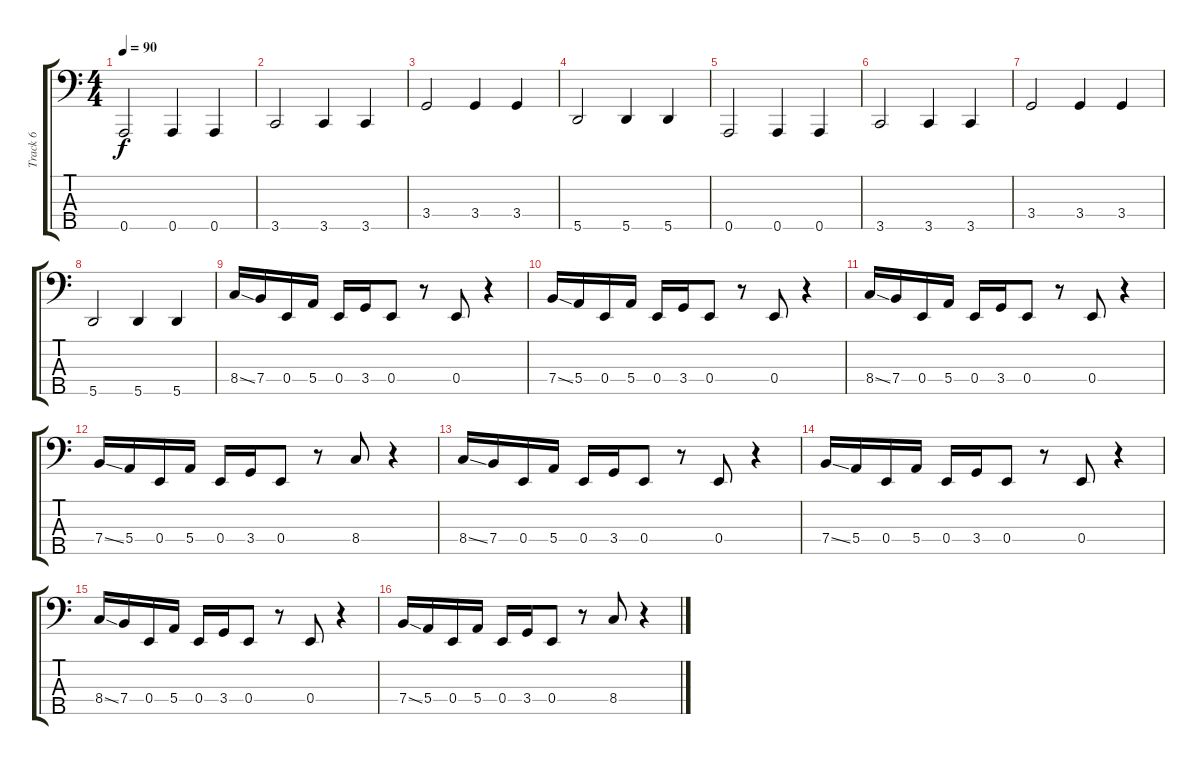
\track ("Track 6" "Track 6") {instrument electricbassfinger}
\staff {score tabs}
\tuning (G2 D2 A1 E1 A0) {hide}
\ts (4 4)
\tempo 90
\clef f4
\ks c
0.5.2{dy f} 0.5.4 0.5.4 |
3.5.2 3.5.4 3.5.4 |
3.4.2 3.4.4 3.4.4 |
5.5.2 5.5.4 5.5.4 |
0.5.2 0.5.4 0.5.4 |
3.5.2 3.5.4 3.5.4 |
3.4.2 3.4.4 3.4.4 |
5.5.2 5.5.4 5.5.4 |
8.4{ss}.16 7.4.16 0.4.16 5.4.16 0.4.16 3.4.16 0.4.8 r.8 0.4.8 r.4 |
7.4{ss}.16 5.4.16 0.4.16 5.4.16 0.4.16 3.4.16 0.4.8 r.8 0.4.8 r.4 |
8.4{ss}.16 7.4.16 0.4.16 5.4.16 0.4.16 3.4.16 0.4.8 r.8 0.4.8 r.4 |
7.4{ss}.16 5.4.16 0.4.16 5.4.16 0.4.16 3.4.16 0.4.8 r.8 8.4.8 r.4 |
8.4{ss}.16 7.4.16 0.4.16 5.4.16 0.4.16 3.4.16 0.4.8 r.8 0.4.8 r.4 |
7.4{ss}.16 5.4.16 0.4.16 5.4.16 0.4.16 3.4.16 0.4.8 r.8 0.4.8 r.4 |
8.4{ss}.16 7.4.16 0.4.16 5.4.16 0.4.16 3.4.16 0.4.8 r.8 0.4.8 r.4 |
7.4{ss}.16 5.4.16 0.4.16 5.4.16 0.4.16 3.4.16 0.4.8 r.8 8.4.8 r.4
